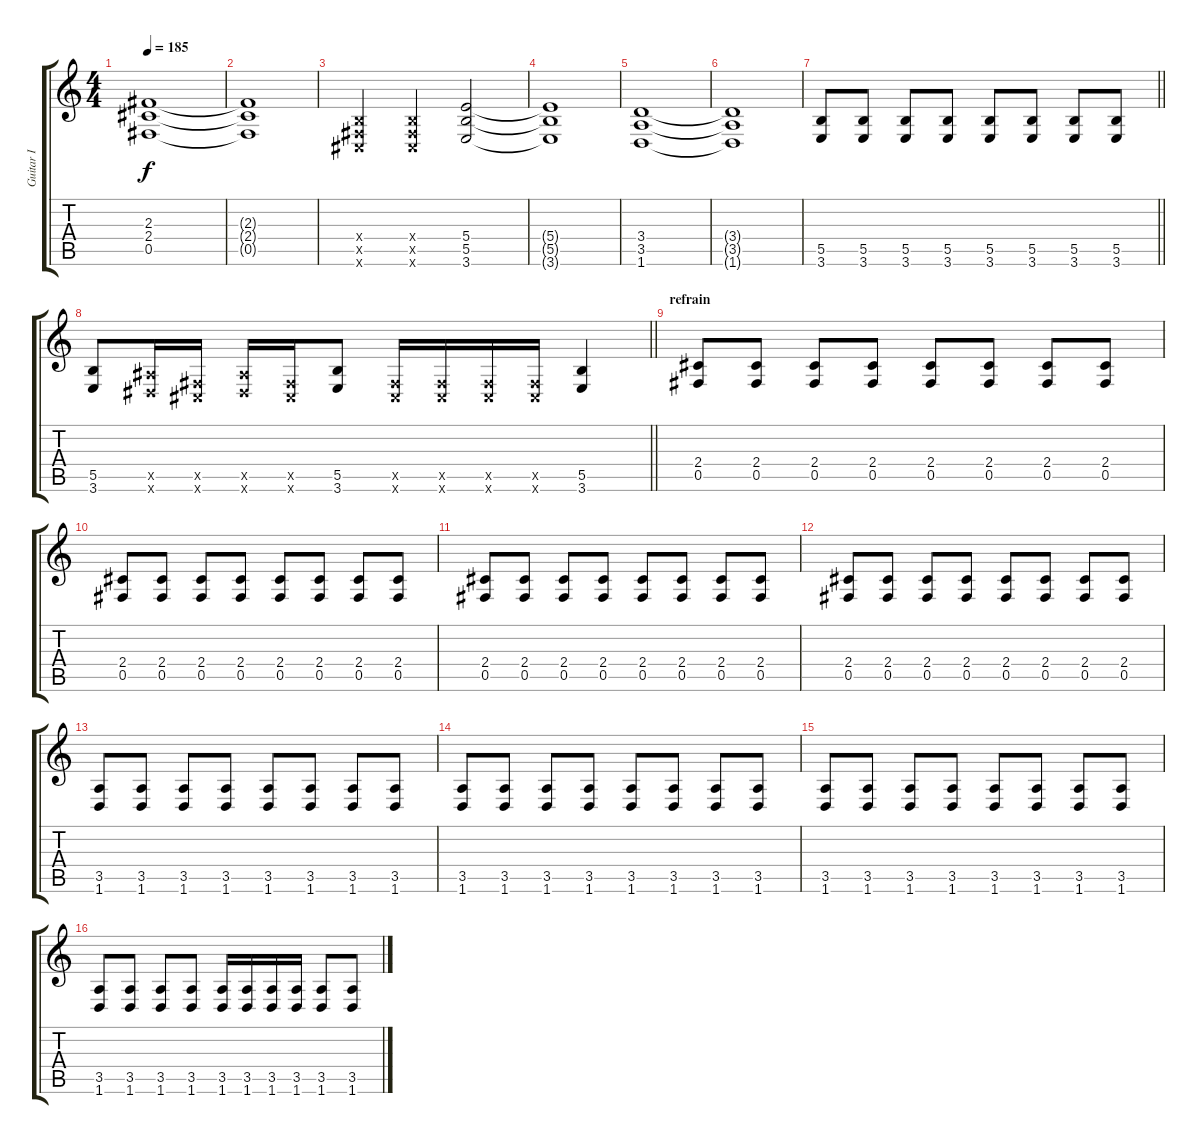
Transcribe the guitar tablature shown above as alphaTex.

\track ("Guitar I" "Guitar I") {instrument distortionguitar}
\staff {score tabs}
\tuning (Db4 Ab3 E3 B2 Gb2 Db2) {hide}
\ts (4 4)
\tempo 185
\clef g2
\ks c
(2.3 2.4 0.5).1{dy f} |
(2.3{t} 2.4{t} 0.5{t}).1 |
(0.4{x} 0.5{x} 0.6{x}).4 (0.4{x} 0.5{x} 0.6{x}).4 (5.4 5.5 3.6).2 |
(5.4{t} 5.5{t} 3.6{t}).1 |
(3.4 3.5 1.6).1 |
(3.4{t} 3.5{t} 1.6{t}).1 |
\barLineRight lightlight
(5.5 3.6).8 (5.5 3.6).8 (5.5 3.6).8 (5.5 3.6).8 (5.5 3.6).8 (5.5 3.6).8 (5.5 3.6).8 (5.5 3.6).8 |
\barLineRight lightlight
(5.5 3.6).8 (4.5{x} 2.6{x}).16 (0.5{x} 0.6{x}).16 (4.5{x} 2.6{x}).16 (0.5{x} 0.6{x}).16 (5.5 3.6).8 (0.5{x} 0.6{x}).16 (0.5{x} 0.6{x}).16 (0.5{x} 0.6{x}).16 (0.5{x} 0.6{x}).16 (5.5 3.6).4 |
\section ("" "refrain")
(2.4 0.5).8 (2.4 0.5).8 (2.4 0.5).8 (2.4 0.5).8 (2.4 0.5).8 (2.4 0.5).8 (2.4 0.5).8 (2.4 0.5).8 |
(2.4 0.5).8 (2.4 0.5).8 (2.4 0.5).8 (2.4 0.5).8 (2.4 0.5).8 (2.4 0.5).8 (2.4 0.5).8 (2.4 0.5).8 |
(2.4 0.5).8 (2.4 0.5).8 (2.4 0.5).8 (2.4 0.5).8 (2.4 0.5).8 (2.4 0.5).8 (2.4 0.5).8 (2.4 0.5).8 |
(2.4 0.5).8 (2.4 0.5).8 (2.4 0.5).8 (2.4 0.5).8 (2.4 0.5).8 (2.4 0.5).8 (2.4 0.5).8 (2.4 0.5).8 |
(3.5 1.6).8 (3.5 1.6).8 (3.5 1.6).8 (3.5 1.6).8 (3.5 1.6).8 (3.5 1.6).8 (3.5 1.6).8 (3.5 1.6).8 |
(3.5 1.6).8 (3.5 1.6).8 (3.5 1.6).8 (3.5 1.6).8 (3.5 1.6).8 (3.5 1.6).8 (3.5 1.6).8 (3.5 1.6).8 |
(3.5 1.6).8 (3.5 1.6).8 (3.5 1.6).8 (3.5 1.6).8 (3.5 1.6).8 (3.5 1.6).8 (3.5 1.6).8 (3.5 1.6).8 |
(3.5 1.6).8 (3.5 1.6).8 (3.5 1.6).8 (3.5 1.6).8 (3.5 1.6).16 (3.5 1.6).16 (3.5 1.6).16 (3.5 1.6).16 (3.5 1.6).8 (3.5 1.6).8
